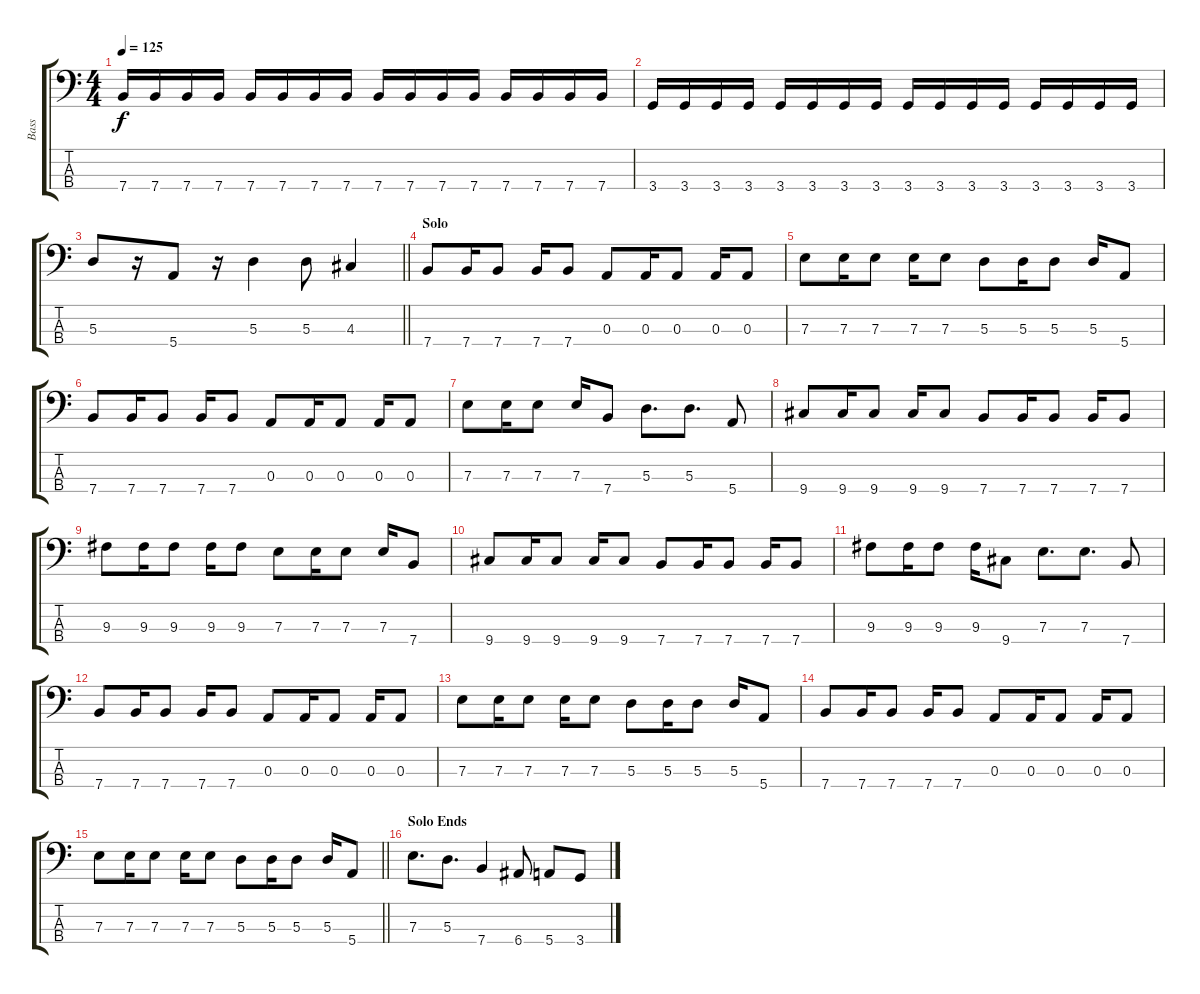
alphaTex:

\track ("Bass" "Bass") {instrument electricbassfinger}
\staff {score tabs}
\tuning (G2 D2 A1 E1) {hide}
\ts (4 4)
\tempo 125
\clef f4
\ks c
7.4.16{dy f} 7.4.16 7.4.16 7.4.16 7.4.16 7.4.16 7.4.16 7.4.16 7.4.16 7.4.16 7.4.16 7.4.16 7.4.16 7.4.16 7.4.16 7.4.16 |
3.4.16 3.4.16 3.4.16 3.4.16 3.4.16 3.4.16 3.4.16 3.4.16 3.4.16 3.4.16 3.4.16 3.4.16 3.4.16 3.4.16 3.4.16 3.4.16 |
\barLineRight lightlight
5.3.8 r.16 5.4.8 r.16 5.3.4 5.3.8 4.3.4 |
\section ("" "Solo")
7.4.8 7.4.16 7.4.8 7.4.16 7.4.8 0.3.8 0.3.16 0.3.8 0.3.16 0.3.8 |
7.3.8 7.3.16 7.3.8 7.3.16 7.3.8 5.3.8 5.3.16 5.3.8 5.3.16 5.4.8 |
7.4.8 7.4.16 7.4.8 7.4.16 7.4.8 0.3.8 0.3.16 0.3.8 0.3.16 0.3.8 |
7.3.8 7.3.16 7.3.8 7.3.16 7.4.8 5.3.8{d} 5.3.8{d} 5.4.8 |
9.4.8 9.4.16 9.4.8 9.4.16 9.4.8 7.4.8 7.4.16 7.4.8 7.4.16 7.4.8 |
9.3.8 9.3.16 9.3.8 9.3.16 9.3.8 7.3.8 7.3.16 7.3.8 7.3.16 7.4.8 |
9.4.8 9.4.16 9.4.8 9.4.16 9.4.8 7.4.8 7.4.16 7.4.8 7.4.16 7.4.8 |
9.3.8 9.3.16 9.3.8 9.3.16 9.4.8 7.3.8{d} 7.3.8{d} 7.4.8 |
7.4.8 7.4.16 7.4.8 7.4.16 7.4.8 0.3.8 0.3.16 0.3.8 0.3.16 0.3.8 |
7.3.8 7.3.16 7.3.8 7.3.16 7.3.8 5.3.8 5.3.16 5.3.8 5.3.16 5.4.8 |
7.4.8 7.4.16 7.4.8 7.4.16 7.4.8 0.3.8 0.3.16 0.3.8 0.3.16 0.3.8 |
\barLineRight lightlight
7.3.8 7.3.16 7.3.8 7.3.16 7.3.8 5.3.8 5.3.16 5.3.8 5.3.16 5.4.8 |
\section ("" "Solo Ends")
7.3.8{d} 5.3.8{d} 7.4.4 6.4.8 5.4.8 3.4.8
